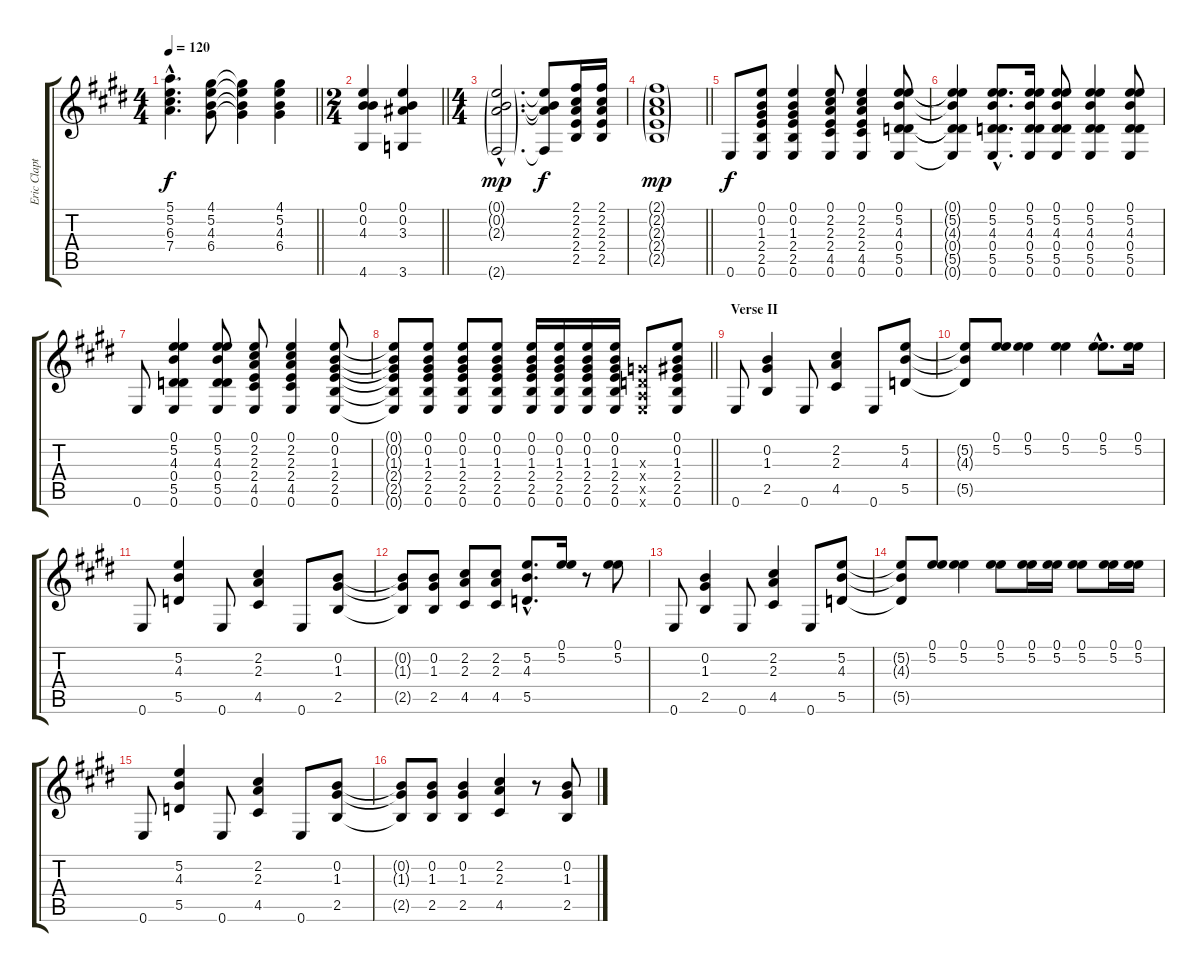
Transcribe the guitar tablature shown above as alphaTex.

\track ("Eric Clapton Guitar" "Eric Clapt") {instrument acousticguitarnylon}
\staff {score tabs}
\tuning (E4 B3 G3 D3 A2 E2) {hide}
\ts (4 4)
\tempo 120
\clef g2
\barLineRight lightlight
\ks e
(5.1{hac} 5.2{hac} 6.3{hac} 7.4{hac}).4{d dy f} (4.1 5.2 4.3 6.4).8 (4.1{t} 5.2{t} 4.3{t} 6.4{t}).4 (4.1 5.2 4.3 6.4).4 |
\ts (2 4)
\barLineRight lightlight
(0.1 0.2 4.3 4.6).4 (0.1 0.2 3.3 3.6).4 |
\ts (4 4)
(0.1{g hac} 0.2{g hac} 2.3{g hac} 2.6{g hac}).2{d dy mp} (0.1{t} 0.2{t} 2.3{t} 2.6{t}).8{dy f} (2.1 2.2 2.3 2.4 2.5).16 (2.1 2.2 2.3 2.4 2.5).16 |
\barLineRight lightlight
(2.1{g} 2.2{g} 2.3{g} 2.4{g} 2.5{g}).1{dy mp} |
0.6.8{dy f} (0.1 0.2 1.3 2.4 2.5 0.6).8 (0.1 0.2 1.3 2.4 2.5 0.6).4 (0.1 2.2 2.3 2.4 4.5 0.6).8 (0.1 2.2 2.3 2.4 4.5 0.6).4 (0.1 5.2 4.3 0.4 5.5 0.6).8 |
(0.1{t} 5.2{t} 4.3{t} 0.4{t} 5.5{t} 0.6{t}).4 (0.1{hac} 5.2{hac} 4.3{hac} 0.4{hac} 5.5{hac} 0.6{hac}).8{d} (0.1 5.2 4.3 0.4 5.5 0.6).16 (0.1 5.2 4.3 0.4 5.5 0.6).8 (0.1 5.2 4.3 0.4 5.5 0.6).4 (0.1 5.2 4.3 0.4 5.5 0.6).8 |
0.6.8 (0.1 5.2 4.3 0.4 5.5 0.6).4 (0.1 5.2 4.3 0.4 5.5 0.6).8 (0.1 2.2 2.3 2.4 4.5 0.6).8 (0.1 2.2 2.3 2.4 4.5 0.6).4 (0.1 0.2 1.3 2.4 2.5 0.6).8 |
\barLineRight lightlight
(0.1{t} 0.2{t} 1.3{t} 2.4{t} 2.5{t} 0.6{t}).8 (0.1 0.2 1.3 2.4 2.5 0.6).8 (0.1 0.2 1.3 2.4 2.5 0.6).8 (0.1 0.2 1.3 2.4 2.5 0.6).8 (0.1 0.2 1.3 2.4 2.5 0.6).16 (0.1 0.2 1.3 2.4 2.5 0.6).16 (0.1 0.2 1.3 2.4 2.5 0.6).16 (0.1 0.2 1.3 2.4 2.5 0.6).16 (0.3{x} 0.4{x} 0.5{x} 0.6{x}).8 (0.1 0.2 1.3 2.4 2.5 0.6).8 |
\section ("" "Verse II")
0.6.8 (0.2 1.3 2.5).4 0.6.8 (2.2 2.3 4.5).4 0.6.8 (5.2 4.3 5.5).8 |
(5.2{t} 4.3{t} 5.5{t}).8 (0.1 5.2).8 (0.1 5.2).4 (0.1 5.2).4 (0.1{hac} 5.2{hac}).8{d} (0.1 5.2).16 |
0.6.8 (5.2 4.3 5.5).4 0.6.8 (2.2 2.3 4.5).4 0.6.8 (0.2 1.3 2.5).8 |
(0.2{t} 1.3{t} 2.5{t}).8 (0.2 1.3 2.5).8 (2.2 2.3 4.5).8 (2.2 2.3 4.5).8 (5.2{hac} 4.3{hac} 5.5{hac}).8{d} (0.1 5.2).16 r.8 (0.1 5.2).8 |
0.6.8 (0.2 1.3 2.5).4 0.6.8 (2.2 2.3 4.5).4 0.6.8 (5.2 4.3 5.5).8 |
(5.2{t} 4.3{t} 5.5{t}).8 (0.1 5.2).8 (0.1 5.2).4 (0.1 5.2).8 (0.1 5.2).16 (0.1 5.2).16 (0.1 5.2).8 (0.1 5.2).16 (0.1 5.2).16 |
0.6.8 (5.2 4.3 5.5).4 0.6.8 (2.2 2.3 4.5).4 0.6.8 (0.2 1.3 2.5).8 |
(0.2{t} 1.3{t} 2.5{t}).8 (0.2 1.3 2.5).8 (0.2 1.3 2.5).4 (2.2 2.3 4.5).4 r.8 (0.2 1.3 2.5).8
